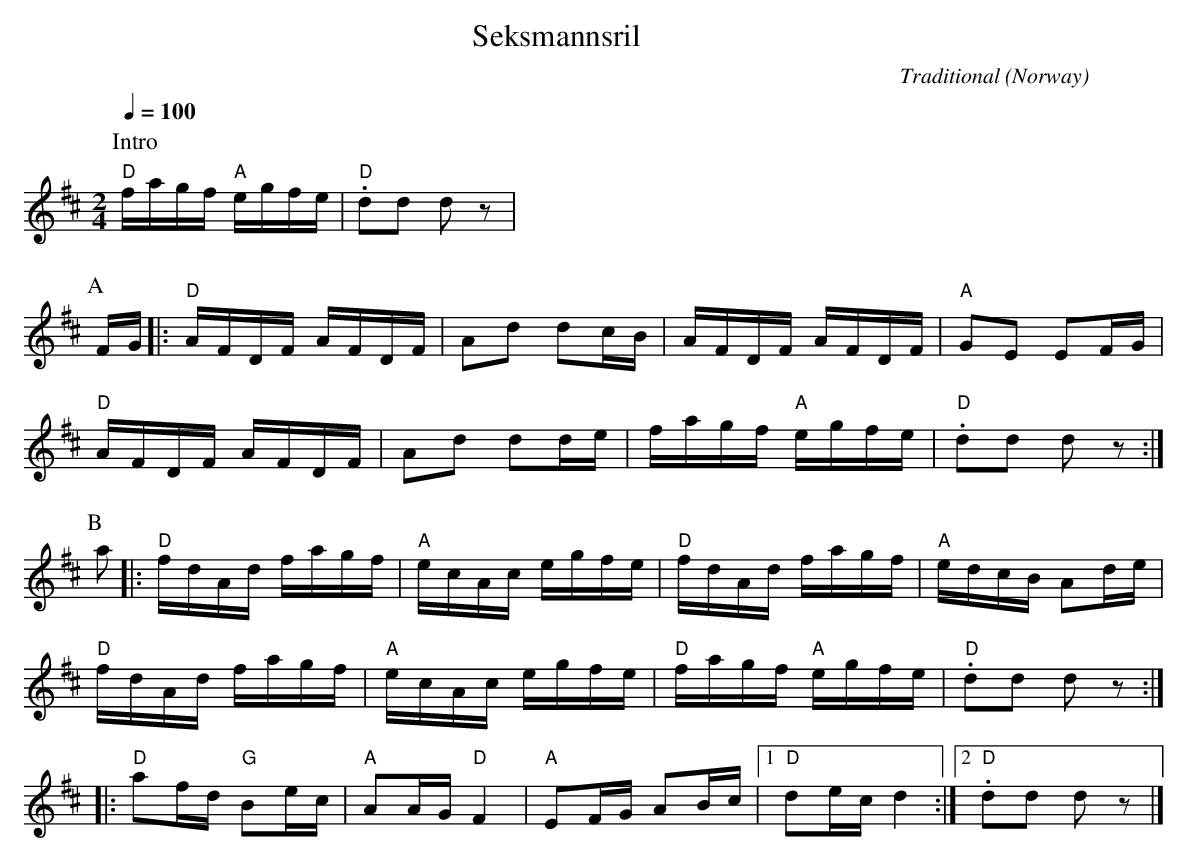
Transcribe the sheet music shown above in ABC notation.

X:1
T:Seksmannsril
O:Norway
C:Traditional
L:1/16
M:2/4
Q:1/4=100
K:D
P:Intro
"D"fagf "A"egfe |"D".d2d2 d2 z2 |
P:A
FG |: "D"AFDF AFDF | A2d2 d2cB | AFDF AFDF | "A"G2E2 E2FG|
"D"AFDF AFDF | A2d2 d2de | fagf "A"egfe | "D".d2d2 d2 z2 :|
P:B
a2 |: "D"fdAd fagf | "A"ecAc egfe | "D"fdAd fagf | "A"edcB A2de |
"D"fdAd fagf | "A"ecAc egfe | "D"fagf "A"egfe | "D".d2d2 d2 z2 :|
|: "D"a2fd "G"B2ec | "A"A2AG "D"F4 | "A"E2FG A2Bc |[1 "D"d2ec d4 :|[2 "D".d2d2 d2 z2 |]
